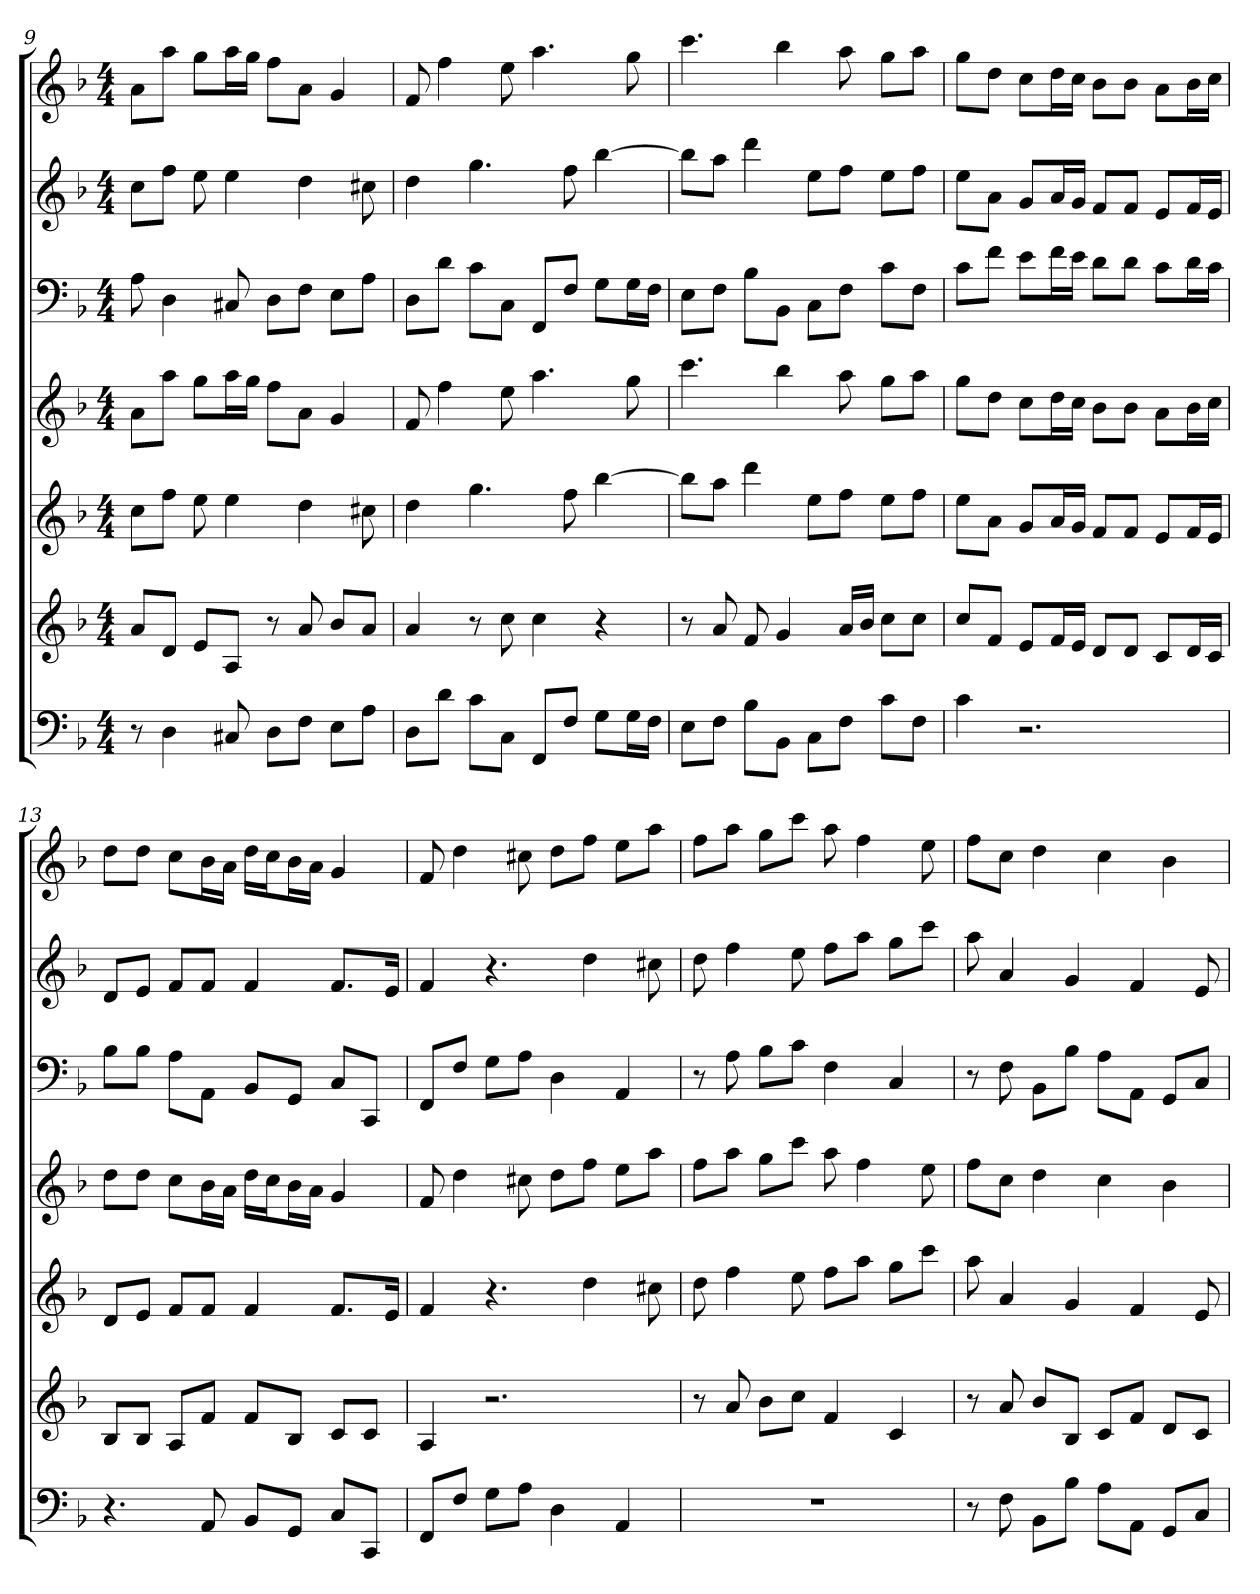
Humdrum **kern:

**kern	**kern	**kern	**kern	**kern	**kern	**kern
*part7	*part6	*part5	*part4	*part3	*part2	*part1
*staff7	*staff6	*staff5	*staff4	*staff3	*staff2	*staff1
*k[b-]	*k[b-]	*k[b-]	*k[b-]	*k[b-]	*k[b-]	*k[b-]
*d:	*d:	*d:	*d:	*d:	*d:	*d:
*M4/4	*M4/4	*M4/4	*M4/4	*M4/4	*M4/4	*M4/4
=9	=9	=9	=9	=9	=9	=9
8r	8aL	8ccL	8aL	8A	8ccL	8aL
4D	8dJ	8ffJ	8aaJ	4D	8ffJ	8aaJ
.	8eL	8ee	8ggL	.	8ee	8ggL
8C#X	8AJ	4ee	16aaL	8C#X	4ee	16aaL
.	.	.	16ggJJ	.	.	16ggJJ
8DL	8r	.	8ffL	8DL	.	8ffL
8FJ	8a	4dd	8aJ	8FJ	4dd	8aJ
8EL	8b-L	.	4g	8EL	.	4g
8AJ	8aJ	8cc#X	.	8AJ	8cc#X	.
=10	=10	=10	=10	=10	=10	=10
8DL	4a	4dd	8f	8DL	4dd	8f
8dJ	.	.	4ff	8dJ	.	4ff
8cL	8r	4.gg	.	8cL	4.gg	.
8CJ	8cc	.	8ee	8CJ	.	8ee
8FFL	4cc	.	4.aa	8FFL	.	4.aa
8FJ	.	8ff	.	8FJ	8ff	.
8GL	4r	[4bb-	.	8GL	[4bb-	.
16GL	.	.	8gg	16GL	.	8gg
16FJJ	.	.	.	16FJJ	.	.
=11	=11	=11	=11	=11	=11	=11
8EL	8r	8bb-L]	4.ccc	8EL	8bb-L]	4.ccc
8FJ	8a	8aaJ	.	8FJ	8aaJ	.
8B-L	8f	4ddd	.	8B-L	4ddd	.
8BB-J	4g	.	4bb-	8BB-J	.	4bb-
8CL	.	8eeL	.	8CL	8eeL	.
8FJ	16aLL	8ffJ	8aa	8FJ	8ffJ	8aa
.	16b-JJ	.	.	.	.	.
8cL	8ccL	8eeL	8ggL	8cL	8eeL	8ggL
8FJ	8ccJ	8ffJ	8aaJ	8FJ	8ffJ	8aaJ
=12	=12	=12	=12	=12	=12	=12
4c	8ccL	8eeL	8ggL	8cL	8eeL	8ggL
.	8fJ	8aJ	8ddJ	8fJ	8aJ	8ddJ
2.r	8eL	8gL	8ccL	8eL	8gL	8ccL
.	16fL	16aL	16ddL	16fL	16aL	16ddL
.	16eJJ	16gJJ	16ccJJ	16eJJ	16gJJ	16ccJJ
.	8dL	8fL	8b-L	8dL	8fL	8b-L
.	8dJ	8fJ	8b-J	8dJ	8fJ	8b-J
.	8cL	8eL	8aL	8cL	8eL	8aL
.	16dL	16fL	16b-L	16dL	16fL	16b-L
.	16cJJ	16eJJ	16ccJJ	16cJJ	16eJJ	16ccJJ
=13	=13	=13	=13	=13	=13	=13
4.r	8B-L	8dL	8ddL	8B-L	8dL	8ddL
.	8B-J	8eJ	8ddJ	8B-J	8eJ	8ddJ
.	8AL	8fL	8ccL	8AL	8fL	8ccL
8AA	8fJ	8fJ	16b-L	8AAJ	8fJ	16b-L
.	.	.	16aJJ	.	.	16aJJ
8BB-L	8fL	4f	16ddLL	8BB-L	4f	16ddLL
.	.	.	16ccJ	.	.	16ccJ
8GGJ	8B-J	.	16b-L	8GGJ	.	16b-L
.	.	.	16aJJ	.	.	16aJJ
8CL	8cL	8.fL	4g	8CL	8.fL	4g
8CCJ	8cJ	.	.	8CCJ	.	.
.	.	16eJk	.	.	16eJk	.
=14	=14	=14	=14	=14	=14	=14
8FFL	4A	4f	8f	8FFL	4f	8f
8FJ	.	.	4dd	8FJ	.	4dd
8GL	2.r	4.r	.	8GL	4.r	.
8AJ	.	.	8cc#X	8AJ	.	8cc#X
4D	.	.	8ddL	4D	.	8ddL
.	.	4dd	8ffJ	.	4dd	8ffJ
4AA	.	.	8eeL	4AA	.	8eeL
.	.	8cc#X	8aaJ	.	8cc#X	8aaJ
=15	=15	=15	=15	=15	=15	=15
1r	8r	8dd	8ffL	8r	8dd	8ffL
.	8a	4ff	8aaJ	8A	4ff	8aaJ
.	8b-L	.	8ggL	8B-L	.	8ggL
.	8ccJ	8ee	8cccJ	8cJ	8ee	8cccJ
.	4f	8ffL	8aa	4F	8ffL	8aa
.	.	8aaJ	4ff	.	8aaJ	4ff
.	4c	8ggL	.	4C	8ggL	.
.	.	8cccJ	8ee	.	8cccJ	8ee
=16	=16	=16	=16	=16	=16	=16
8r	8r	8aa	8ffL	8r	8aa	8ffL
8F	8a	4a	8ccJ	8F	4a	8ccJ
8BB-L	8b-L	.	4dd	8BB-L	.	4dd
8B-J	8B-J	4g	.	8B-J	4g	.
8AL	8cL	.	4cc	8AL	.	4cc
8AAJ	8fJ	4f	.	8AAJ	4f	.
8GGL	8dL	.	4b-	8GGL	.	4b-
8CJ	8cJ	8e	.	8CJ	8e	.
=	=	=	=	=	=	=
*-	*-	*-	*-	*-	*-	*-
